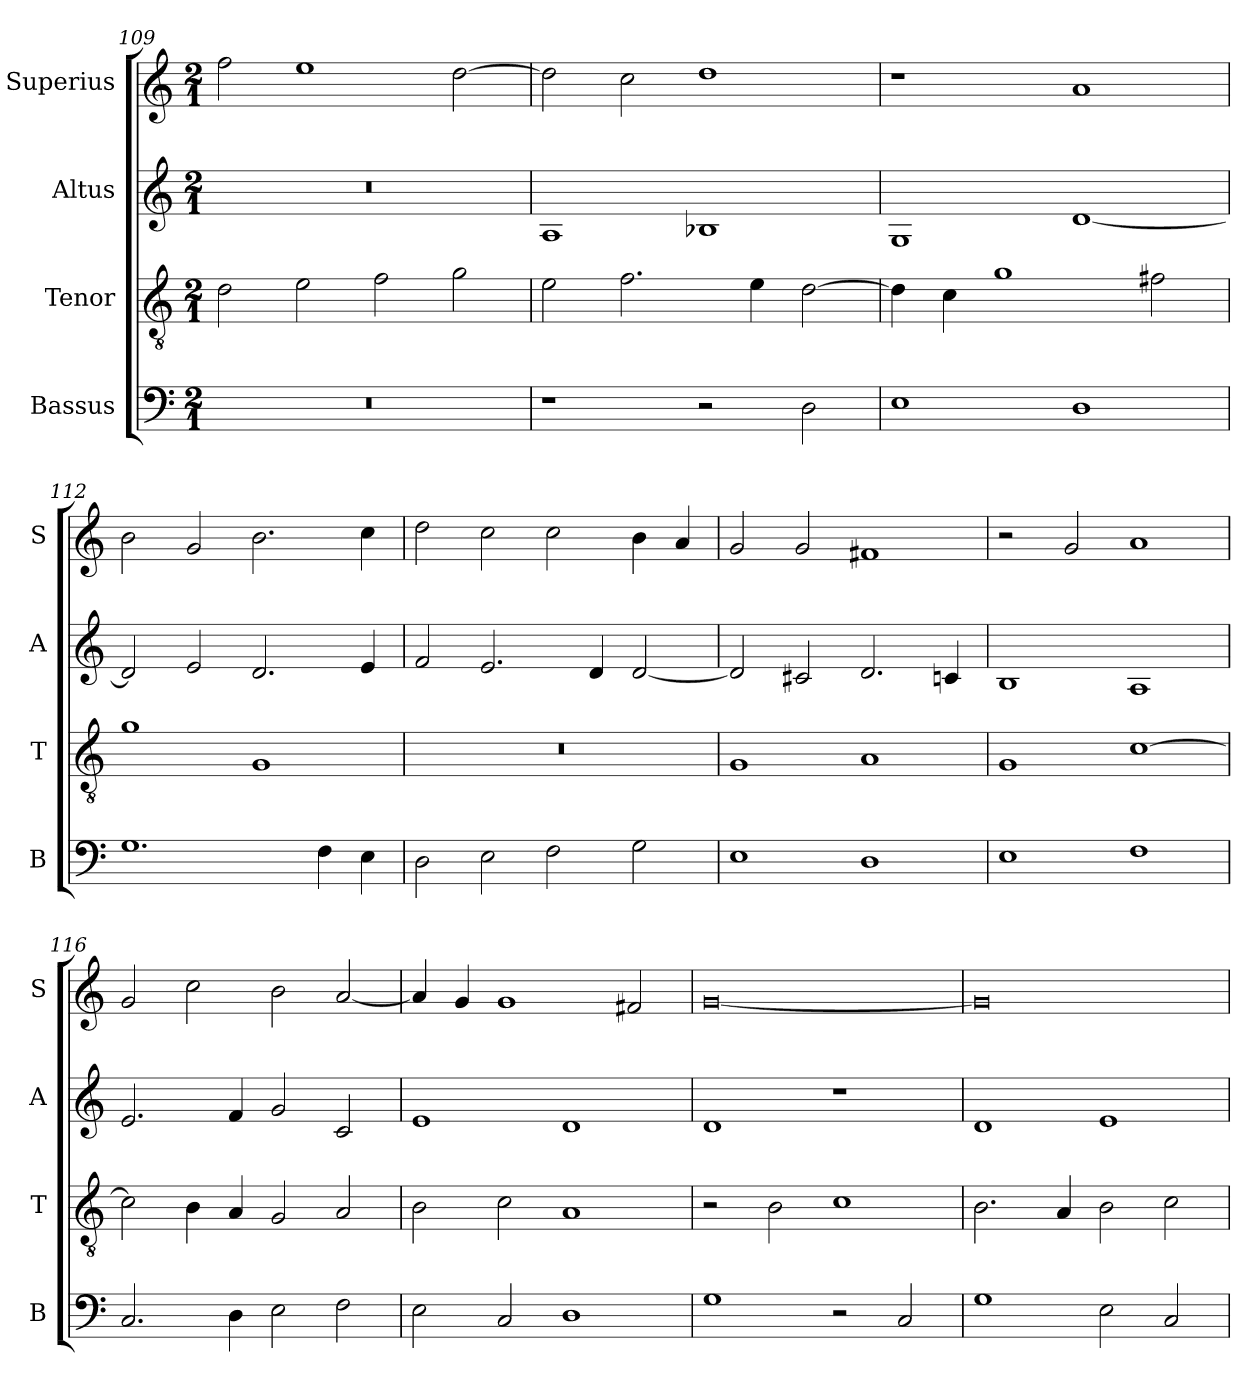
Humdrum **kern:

**kern	**kern	**kern	**kern
*part4	*part3	*part2	*part1
*staff4	*staff3	*staff2	*staff1
*I"Bassus	*I"Tenor	*I"Altus	*I"Superius
*I'B	*I'T	*I'A	*I'S
*clefF4	*clefGv2	*clefG2	*clefG2
*k[]	*k[]	*k[]	*k[]
*C:	*C:	*C:	*C:
*M2/1	*M2/1	*M2/1	*M2/1
=109	=109	=109	=109
0r	2d	0r	2ff
.	2e	.	1ee
.	2f	.	.
.	2g	.	[2dd
=110	=110	=110	=110
1r	2e	1A	2dd]
.	2.f	.	2cc
2r	.	1B-X	1dd
.	4e	.	.
2D	[2d	.	.
=111	=111	=111	=111
1E	4d]	1G	1r
.	4c	.	.
.	1g	.	.
1D	.	[1d	1a
.	2f#X	.	.
=112	=112	=112	=112
1.G	1g	2d]	2b
.	.	2e	2g
.	1G	2.d	2.b
4F	.	.	.
4E	.	4e	4cc
=113	=113	=113	=113
2D	0r	2f	2dd
2E	.	2.e	2cc
2F	.	.	2cc
.	.	4d	.
2G	.	[2d	4b
.	.	.	4a
=114	=114	=114	=114
1E	1G	2d]	2g
.	.	2c#X	2g
1D	1A	2.d	1f#X
.	.	4cn	.
=115	=115	=115	=115
1E	1G	1B	2r
.	.	.	2g
1F	[1c	1A	1a
=116	=116	=116	=116
2.C	2c]	2.e	2g
.	4B	.	2cc
4D	4A	4f	.
2E	2G	2g	2b
2F	2A	2c	[2a
=117	=117	=117	=117
2E	2B	1e	4a]
.	.	.	4g
2C	2c	.	1g
1D	1A	1d	.
.	.	.	2f#X
=118	=118	=118	=118
1G	2r	1d	[0g
.	2B	.	.
2r	1c	1r	.
2C	.	.	.
=119	=119	=119	=119
1G	2.B	1d	0g]
.	4A	.	.
2E	2B	1e	.
2C	2c	.	.
=	=	=	=
*-	*-	*-	*-
